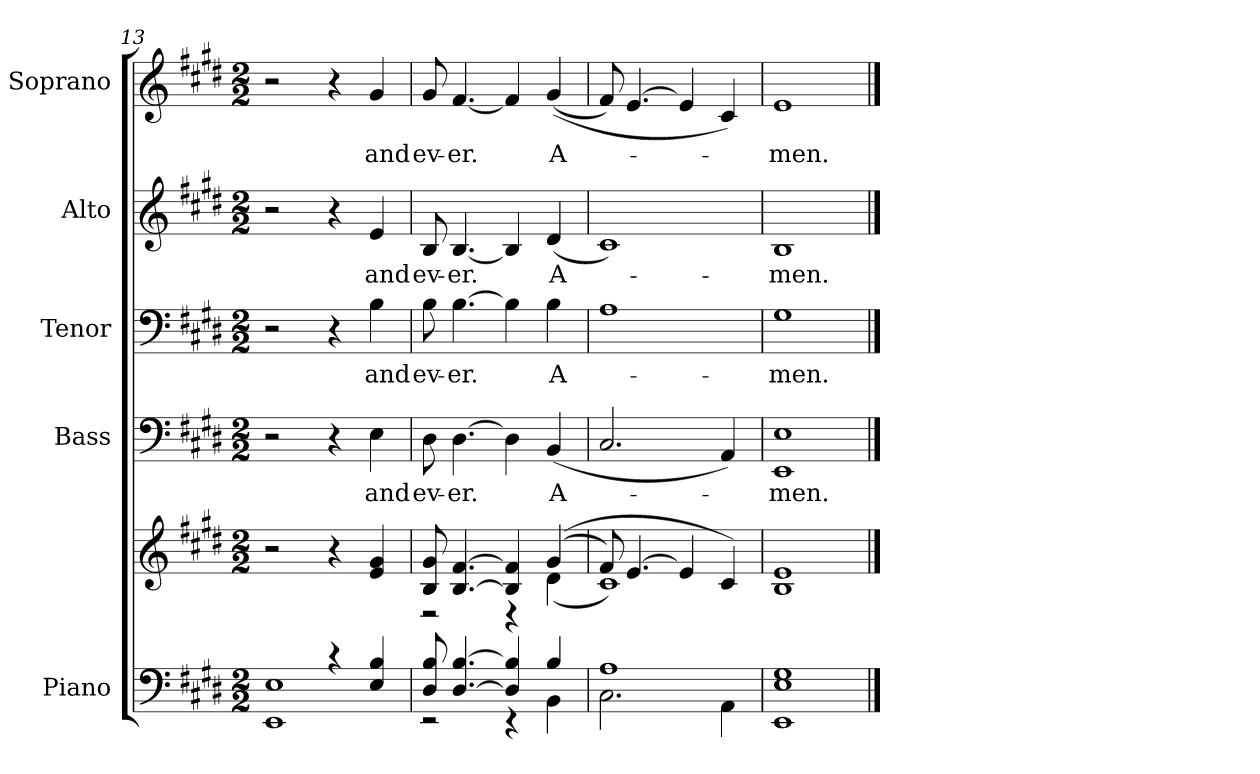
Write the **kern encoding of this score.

**kern	**kern	**kern	**text	**kern	**text	**kern	**text	**kern	**text
*part5	*part5	*part4	*part4	*part3	*part3	*part2	*part2	*part1	*part1
*staff6	*staff5	*staff4	*staff4	*staff3	*staff3	*staff2	*staff2	*staff1	*staff1
*I"Piano	*	*I"Bass	*	*I"Tenor	*	*I"Alto	*	*I"Soprano	*
*I'Pno.	*	*I'B.	*	*I'T.	*	*I'A.	*	*I'S.	*
!!LO:PB:g=z
*clefF4	*clefG2	*clefF4	*	*clefF4	*	*clefG2	*	*clefG2	*
*k[f#c#g#d#]	*k[f#c#g#d#]	*k[f#c#g#d#]	*	*k[f#c#g#d#]	*	*k[f#c#g#d#]	*	*k[f#c#g#d#]	*
*E:	*E:	*E:	*	*E:	*	*E:	*	*E:	*
*M2/2	*M2/2	*M2/2	*	*M2/2	*	*M2/2	*	*M2/2	*
=13	=13	=13	=13	=13	=13	=13	=13	=13	=13
*^	*	*	*	*	*	*	*	*	*
2ryy	1EEi 1Ei	2r	2r	.	2r	.	2r	.	2r	.
4r	.	4r	4r	.	4r	.	4r	.	4r	.
!	!	!	!	!LO:LY:b:color=#000000	!	!	!	!	!	!
!	!	!	!	!	!	!LO:LY:b:color=#000000	!	!	!	!
!	!	!	!	!	!	!	!	!LO:LY:b:color=#000000	!	!
!	!	!	!	!	!	!	!	!	!	!LO:LY:b:color=#000000
4Ei/ 4Bi	.	4ei/ 4g#i	4Ei\	and	4Bi\	and	4ei/	and	4g#i/	and
=14	=14	=14	=14	=14	=14	=14	=14	=14	=14	=14
*	*	*^	*	*	*	*	*	*	*	*
!	!	!	!	!	!LO:LY:b:color=#000000	!	!	!	!	!	!
!	!	!	!	!	!	!	!LO:LY:b:color=#000000	!	!	!	!
!	!	!	!	!	!	!	!	!	!LO:LY:b:color=#000000	!	!
!	!	!	!	!	!	!	!	!	!	!	!LO:LY:b:color=#000000
8D#i/ 8Bi	2r	8Bi/ 8g#i	2r	8D#i\	ev-	8Bi\	ev-	8Bi/	ev-	8g#i/	ev-
!	!	!	!	!	!LO:LY:b:color=#000000	!	!	!	!	!	!
!	!	!	!	!	!	!	!LO:LY:b:color=#000000	!	!	!	!
!	!	!	!	!	!	!	!	!	!LO:LY:b:color=#000000	!	!
!	!	!	!	!	!	!	!	!	!	!	!LO:LY:b:color=#000000
[>4.D#i/ [>4.Bi	.	[>4.Bi/ [>4.f#i	.	[>4.D#i\	-er.	[>4.Bi\	-er.	[<4.Bi/	-er.	[<4.f#i/	-er.
4D#i/] 4Bi]	4r	4Bi/] 4f#i]	4r	4D#i\]	.	4Bi\]	.	4Bi/]	.	4f#i/]	.
!	!	!	!	!	!LO:LY:b:color=#000000	!	!	!	!	!	!
!	!	!	!	!	!	!	!LO:LY:b:color=#000000	!	!	!	!
!	!	!	!	!	!	!	!	!	!LO:LY:b:color=#000000	!	!
!	!	!	!	!	!	!	!	!	!	!	!LO:LY:b:color=#000000
4Bi/	4BBi\	((4g#i/	(4d#i\	(4BBi/	A-	4Bi\	A-	(4d#i/	A-	((4g#i/	A-
=15	=15	=15	=15	=15	=15	=15	=15	=15	=15	=15	=15
*	*	*	*	*	*	*	*	*	*	*^	*
1Ai	2.C#i\	8f#i/)	1c#i)	2.C#i/	.	1Ai	.	1c#i)	.	8f#i/)	1ryy	.
.	.	[>4.ei/	.	.	.	.	.	.	.	[>4.ei/	.	.
.	.	4ei/]	.	.	.	.	.	.	.	4ei/]	.	.
.	4AAi\	4c#i/)	.	4AAi/)	.	.	.	.	.	4c#i/)	.	.
*v	*v	*	*	*	*	*	*	*	*	*v	*v	*
*	*v	*v	*	*	*	*	*	*	*	*
=16	=16	=16	=16	=16	=16	=16	=16	=16	=16
*^	*	*	*	*	*	*	*	*	*
!	!	!	!	!LO:LY:b:color=#000000	!	!	!	!	!	!
*v	*v	*	*	*	*	*	*	*	*	*
*^	*	*	*	*	*	*	*	*	*
!	!	!	!	!	!	!LO:LY:b:color=#000000	!	!	!	!
*v	*v	*	*	*	*	*	*	*	*	*
*^	*	*	*	*	*	*	*	*	*
!	!	!	!	!	!	!	!	!LO:LY:b:color=#000000	!	!
*v	*v	*	*	*	*	*	*	*	*	*
*^	*	*	*	*	*	*	*	*	*
!	!	!	!	!	!	!	!	!	!	!LO:LY:b:color=#000000
*v	*v	*	*	*	*	*	*	*	*	*
1EEi 1Ei 1G#i	1Bi 1ei	1EEi 1Ei	-men.	1G#i	-men.	1Bi	-men.	1ei	-men.
==	==	==	==	==	==	==	==	==	==
*-	*-	*-	*-	*-	*-	*-	*-	*-	*-
